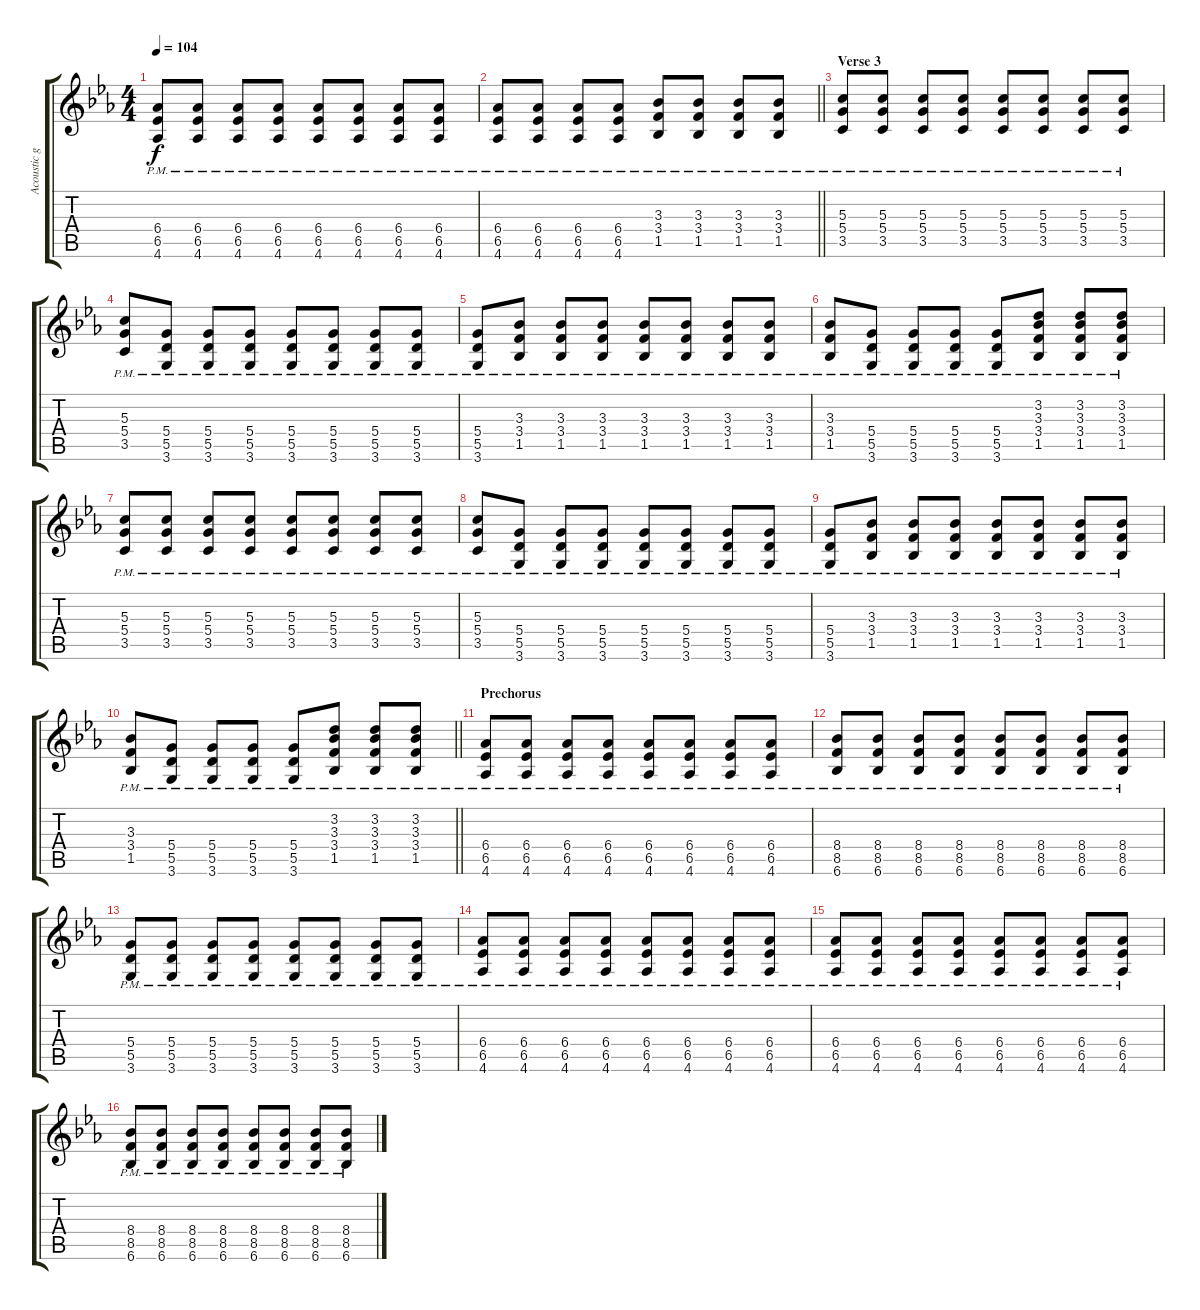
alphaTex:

\track ("Acoustic guitar (muted)" "Acoustic g") {instrument acousticguitarsteel}
\staff {score tabs}
\tuning (E4 B3 G3 D3 A2 E2) {hide}
\ts (4 4)
\tempo 104
\clef g2
\ks eb
(6.4{pm} 6.5{pm} 4.6{pm}).8{dy f} (6.4{pm} 6.5{pm} 4.6{pm}).8 (6.4{pm} 6.5{pm} 4.6{pm}).8 (6.4{pm} 6.5{pm} 4.6{pm}).8 (6.4{pm} 6.5{pm} 4.6{pm}).8 (6.4{pm} 6.5{pm} 4.6{pm}).8 (6.4{pm} 6.5{pm} 4.6{pm}).8 (6.4{pm} 6.5{pm} 4.6{pm}).8 |
\barLineRight lightlight
(6.4{pm} 6.5{pm} 4.6{pm}).8 (6.4{pm} 6.5{pm} 4.6{pm}).8 (6.4{pm} 6.5{pm} 4.6{pm}).8 (6.4{pm} 6.5{pm} 4.6{pm}).8 (3.3{pm} 3.4{pm} 1.5{pm}).8 (3.3{pm} 3.4{pm} 1.5{pm}).8 (3.3{pm} 3.4{pm} 1.5{pm}).8 (3.3{pm} 3.4{pm} 1.5{pm}).8 |
\section ("" "Verse 3")
(5.3{pm} 5.4{pm} 3.5{pm}).8 (5.3{pm} 5.4{pm} 3.5{pm}).8 (5.3{pm} 5.4{pm} 3.5{pm}).8 (5.3{pm} 5.4{pm} 3.5{pm}).8 (5.3{pm} 5.4{pm} 3.5{pm}).8 (5.3{pm} 5.4{pm} 3.5{pm}).8 (5.3{pm} 5.4{pm} 3.5{pm}).8 (5.3{pm} 5.4{pm} 3.5{pm}).8 |
(5.3{pm} 5.4{pm} 3.5{pm}).8 (5.4{pm} 5.5{pm} 3.6{pm}).8 (5.4{pm} 5.5{pm} 3.6{pm}).8 (5.4{pm} 5.5{pm} 3.6{pm}).8 (5.4{pm} 5.5{pm} 3.6{pm}).8 (5.4{pm} 5.5{pm} 3.6{pm}).8 (5.4{pm} 5.5{pm} 3.6{pm}).8 (5.4{pm} 5.5{pm} 3.6{pm}).8 |
(5.4{pm} 5.5{pm} 3.6{pm}).8 (3.3{pm} 3.4{pm} 1.5{pm}).8 (3.3{pm} 3.4{pm} 1.5{pm}).8 (3.3{pm} 3.4{pm} 1.5{pm}).8 (3.3{pm} 3.4{pm} 1.5{pm}).8 (3.3{pm} 3.4{pm} 1.5{pm}).8 (3.3{pm} 3.4{pm} 1.5{pm}).8 (3.3{pm} 3.4{pm} 1.5{pm}).8 |
(3.3{pm} 3.4{pm} 1.5{pm}).8 (5.4{pm} 5.5{pm} 3.6{pm}).8 (5.4{pm} 5.5{pm} 3.6{pm}).8 (5.4{pm} 5.5{pm} 3.6{pm}).8 (5.4{pm} 5.5{pm} 3.6{pm}).8 (3.2{pm} 3.3{pm} 3.4{pm} 1.5{pm}).8 (3.2{pm} 3.3{pm} 3.4{pm} 1.5{pm}).8 (3.2{pm} 3.3{pm} 3.4{pm} 1.5{pm}).8 |
(5.3{pm} 5.4{pm} 3.5{pm}).8 (5.3{pm} 5.4{pm} 3.5{pm}).8 (5.3{pm} 5.4{pm} 3.5{pm}).8 (5.3{pm} 5.4{pm} 3.5{pm}).8 (5.3{pm} 5.4{pm} 3.5{pm}).8 (5.3{pm} 5.4{pm} 3.5{pm}).8 (5.3{pm} 5.4{pm} 3.5{pm}).8 (5.3{pm} 5.4{pm} 3.5{pm}).8 |
(5.3{pm} 5.4{pm} 3.5{pm}).8 (5.4{pm} 5.5{pm} 3.6{pm}).8 (5.4{pm} 5.5{pm} 3.6{pm}).8 (5.4{pm} 5.5{pm} 3.6{pm}).8 (5.4{pm} 5.5{pm} 3.6{pm}).8 (5.4{pm} 5.5{pm} 3.6{pm}).8 (5.4{pm} 5.5{pm} 3.6{pm}).8 (5.4{pm} 5.5{pm} 3.6{pm}).8 |
(5.4{pm} 5.5{pm} 3.6{pm}).8 (3.3{pm} 3.4{pm} 1.5{pm}).8 (3.3{pm} 3.4{pm} 1.5{pm}).8 (3.3{pm} 3.4{pm} 1.5{pm}).8 (3.3{pm} 3.4{pm} 1.5{pm}).8 (3.3{pm} 3.4{pm} 1.5{pm}).8 (3.3{pm} 3.4{pm} 1.5{pm}).8 (3.3{pm} 3.4{pm} 1.5{pm}).8 |
\barLineRight lightlight
(3.3{pm} 3.4{pm} 1.5{pm}).8 (5.4{pm} 5.5{pm} 3.6{pm}).8 (5.4{pm} 5.5{pm} 3.6{pm}).8 (5.4{pm} 5.5{pm} 3.6{pm}).8 (5.4{pm} 5.5{pm} 3.6{pm}).8 (3.2{pm} 3.3{pm} 3.4{pm} 1.5{pm}).8 (3.2{pm} 3.3{pm} 3.4{pm} 1.5{pm}).8 (3.2{pm} 3.3{pm} 3.4{pm} 1.5{pm}).8 |
\section ("" "Prechorus")
(6.4{pm} 6.5{pm} 4.6{pm}).8 (6.4{pm} 6.5{pm} 4.6{pm}).8 (6.4{pm} 6.5{pm} 4.6{pm}).8 (6.4{pm} 6.5{pm} 4.6{pm}).8 (6.4{pm} 6.5{pm} 4.6{pm}).8 (6.4{pm} 6.5{pm} 4.6{pm}).8 (6.4{pm} 6.5{pm} 4.6{pm}).8 (6.4{pm} 6.5{pm} 4.6{pm}).8 |
(8.4{pm} 8.5{pm} 6.6{pm}).8 (8.4{pm} 8.5{pm} 6.6{pm}).8 (8.4{pm} 8.5{pm} 6.6{pm}).8 (8.4{pm} 8.5{pm} 6.6{pm}).8 (8.4{pm} 8.5{pm} 6.6{pm}).8 (8.4{pm} 8.5{pm} 6.6{pm}).8 (8.4{pm} 8.5{pm} 6.6{pm}).8 (8.4{pm} 8.5{pm} 6.6{pm}).8 |
(5.4{pm} 5.5{pm} 3.6{pm}).8 (5.4{pm} 5.5{pm} 3.6{pm}).8 (5.4{pm} 5.5{pm} 3.6{pm}).8 (5.4{pm} 5.5{pm} 3.6{pm}).8 (5.4{pm} 5.5{pm} 3.6{pm}).8 (5.4{pm} 5.5{pm} 3.6{pm}).8 (5.4{pm} 5.5{pm} 3.6{pm}).8 (5.4{pm} 5.5{pm} 3.6{pm}).8 |
(6.4{pm} 6.5{pm} 4.6{pm}).8 (6.4{pm} 6.5{pm} 4.6{pm}).8 (6.4{pm} 6.5{pm} 4.6{pm}).8 (6.4{pm} 6.5{pm} 4.6{pm}).8 (6.4{pm} 6.5{pm} 4.6{pm}).8 (6.4{pm} 6.5{pm} 4.6{pm}).8 (6.4{pm} 6.5{pm} 4.6{pm}).8 (6.4{pm} 6.5{pm} 4.6{pm}).8 |
(6.4{pm} 6.5{pm} 4.6{pm}).8 (6.4{pm} 6.5{pm} 4.6{pm}).8 (6.4{pm} 6.5{pm} 4.6{pm}).8 (6.4{pm} 6.5{pm} 4.6{pm}).8 (6.4{pm} 6.5{pm} 4.6{pm}).8 (6.4{pm} 6.5{pm} 4.6{pm}).8 (6.4{pm} 6.5{pm} 4.6{pm}).8 (6.4{pm} 6.5{pm} 4.6{pm}).8 |
(8.4{pm} 8.5{pm} 6.6{pm}).8 (8.4{pm} 8.5{pm} 6.6{pm}).8 (8.4{pm} 8.5{pm} 6.6{pm}).8 (8.4{pm} 8.5{pm} 6.6{pm}).8 (8.4{pm} 8.5{pm} 6.6{pm}).8 (8.4{pm} 8.5{pm} 6.6{pm}).8 (8.4{pm} 8.5{pm} 6.6{pm}).8 (8.4{pm} 8.5{pm} 6.6{pm}).8
